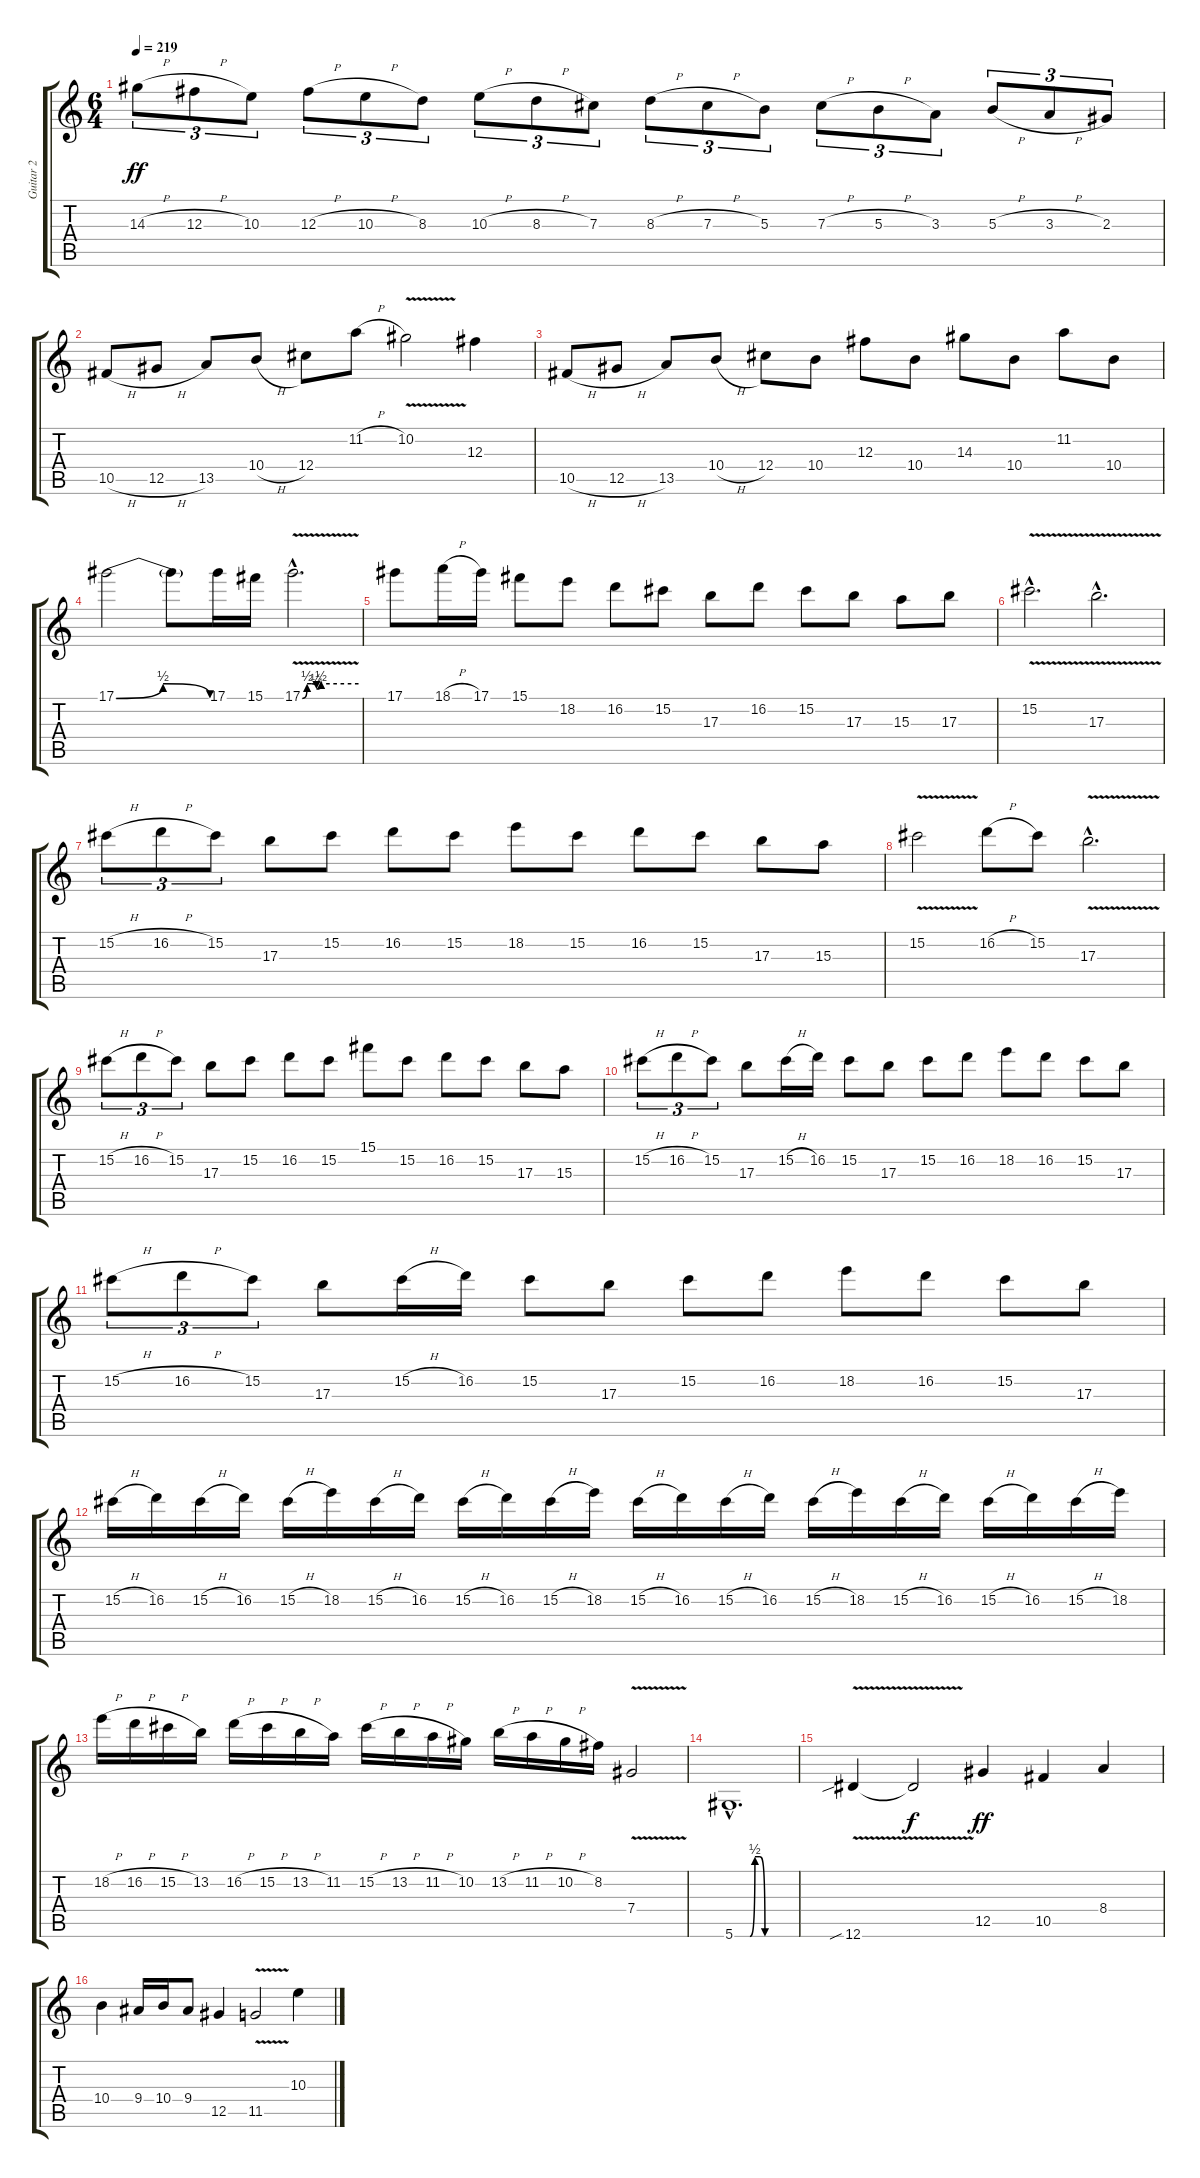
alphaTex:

\track ("Guitar 2" "Guitar 2") {instrument overdrivenguitar}
\staff {score tabs}
\tuning (Eb4 Bb3 Gb3 Db3 Ab2 Eb2) {hide}
\ts (6 4)
\tempo 219
\clef g2
\ks c
14.3{h}.8{tu (3 2) dy ff} 12.3{h}.8{tu (3 2)} 10.3.8{tu (3 2)} 12.3{h}.8{tu (3 2)} 10.3{h}.8{tu (3 2)} 8.3.8{tu (3 2)} 10.3{h}.8{tu (3 2)} 8.3{h}.8{tu (3 2)} 7.3.8{tu (3 2)} 8.3{h}.8{tu (3 2)} 7.3{h}.8{tu (3 2)} 5.3.8{tu (3 2)} 7.3{h}.8{tu (3 2)} 5.3{h}.8{tu (3 2)} 3.3.8{tu (3 2)} 5.3{h}.8{tu (3 2)} 3.3{h}.8{tu (3 2)} 2.3.8{tu (3 2)} |
10.5{h}.8 12.5{h}.8 13.5.8 10.4{h}.8 12.4.8 11.2{h}.8 10.2{v}.2 12.3.4 |
10.5{h}.8 12.5{h}.8 13.5.8 10.4{h}.8 12.4.8 10.4.8 12.3.8 10.4.8 14.3.8 10.4.8 11.2.8 10.4.8 |
17.1{be (bendrelease 0 0 15 2 58 2 60 0)}.2 17.1{t}.8 17.1.16 15.1.16 17.1{be (custom 0 0 5 2 10 2 15 1 20 2 60 2) v hac}.2{d} |
17.1.8 18.1{h}.16 17.1.16 15.1.8 18.2.8 16.2.8 15.2.8 17.3.8 16.2.8 15.2.8 17.3.8 15.3.8 17.3.8 |
15.2{v hac}.2{d} 17.3{v hac}.2{d} |
15.2{h}.8{tu (3 2)} 16.2{h}.8{tu (3 2)} 15.2.8{tu (3 2)} 17.3.8 15.2.8 16.2.8 15.2.8 18.2.8 15.2.8 16.2.8 15.2.8 17.3.8 15.3.8 |
15.2{v}.2 16.2{h}.8 15.2.8 17.3{v hac}.2{d} |
15.2{h}.8{tu (3 2)} 16.2{h}.8{tu (3 2)} 15.2.8{tu (3 2)} 17.3.8 15.2.8 16.2.8 15.2.8 15.1.8 15.2.8 16.2.8 15.2.8 17.3.8 15.3.8 |
15.2{h}.8{tu (3 2)} 16.2{h}.8{tu (3 2)} 15.2.8{tu (3 2)} 17.3.8 15.2{h}.16 16.2.16 15.2.8 17.3.8 15.2.8 16.2.8 18.2.8 16.2.8 15.2.8 17.3.8 |
15.2{h}.8{tu (3 2)} 16.2{h}.8{tu (3 2)} 15.2.8{tu (3 2)} 17.3.8 15.2{h}.16 16.2.16 15.2.8 17.3.8 15.2.8 16.2.8 18.2.8 16.2.8 15.2.8 17.3.8 |
15.2{h}.16 16.2.16 15.2{h}.16 16.2.16 15.2{h}.16 18.2.16 15.2{h}.16 16.2.16 15.2{h}.16 16.2.16 15.2{h}.16 18.2.16 15.2{h}.16 16.2.16 15.2{h}.16 16.2.16 15.2{h}.16 18.2.16 15.2{h}.16 16.2.16 15.2{h}.16 16.2.16 15.2{h}.16 18.2.16 |
18.2{h}.16 16.2{h}.16 15.2{h}.16 13.2.16 16.2{h}.16 15.2{h}.16 13.2{h}.16 11.2.16 15.2{h}.16 13.2{h}.16 11.2{h}.16 10.2.16 13.2{h}.16 11.2{h}.16 10.2{h}.16 8.2.16 7.4{v}.2 |
5.6{be (custom 0 0 15 0 20 2 25 2 30 0 60 0) hac}.1{d} |
12.6{v sib}.4 12.6{t}.2{dy f} 12.5.4{dy ff} 10.5.4 8.4.4 |
10.4.4 9.4.16 10.4.16 9.4.8 12.5.4 11.5{v}.2 10.3.4
